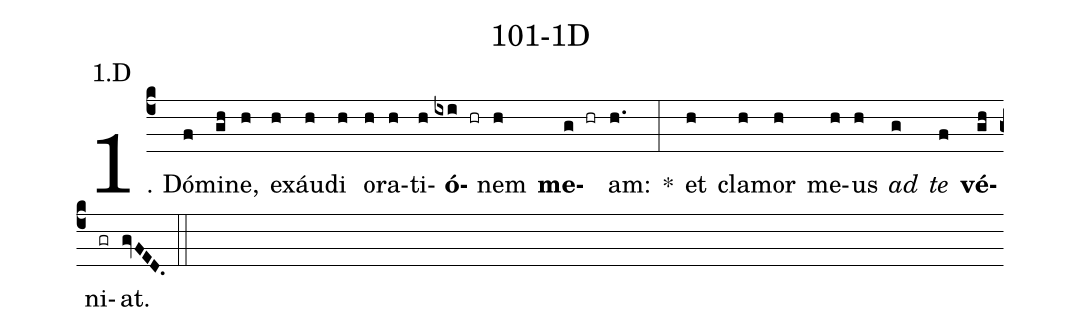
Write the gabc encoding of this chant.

name: 101-1D;
annotation: 1.D;
%%
(c4)1. Dó(f)mi(gh)ne,(h) ex(h)áu(h)di(h) o(h)ra(h)ti(h)<b>ó</b>(ixi hr)nem(h) <b>me</b>(g hr)am:(h.) *(:) et(h) cla(h)mor(h) me(h)us(h) <i>ad</i>(g) <i>te</i>(f) <b>vé</b>(gh)ni(gr)at.(gvFED.) (::)
